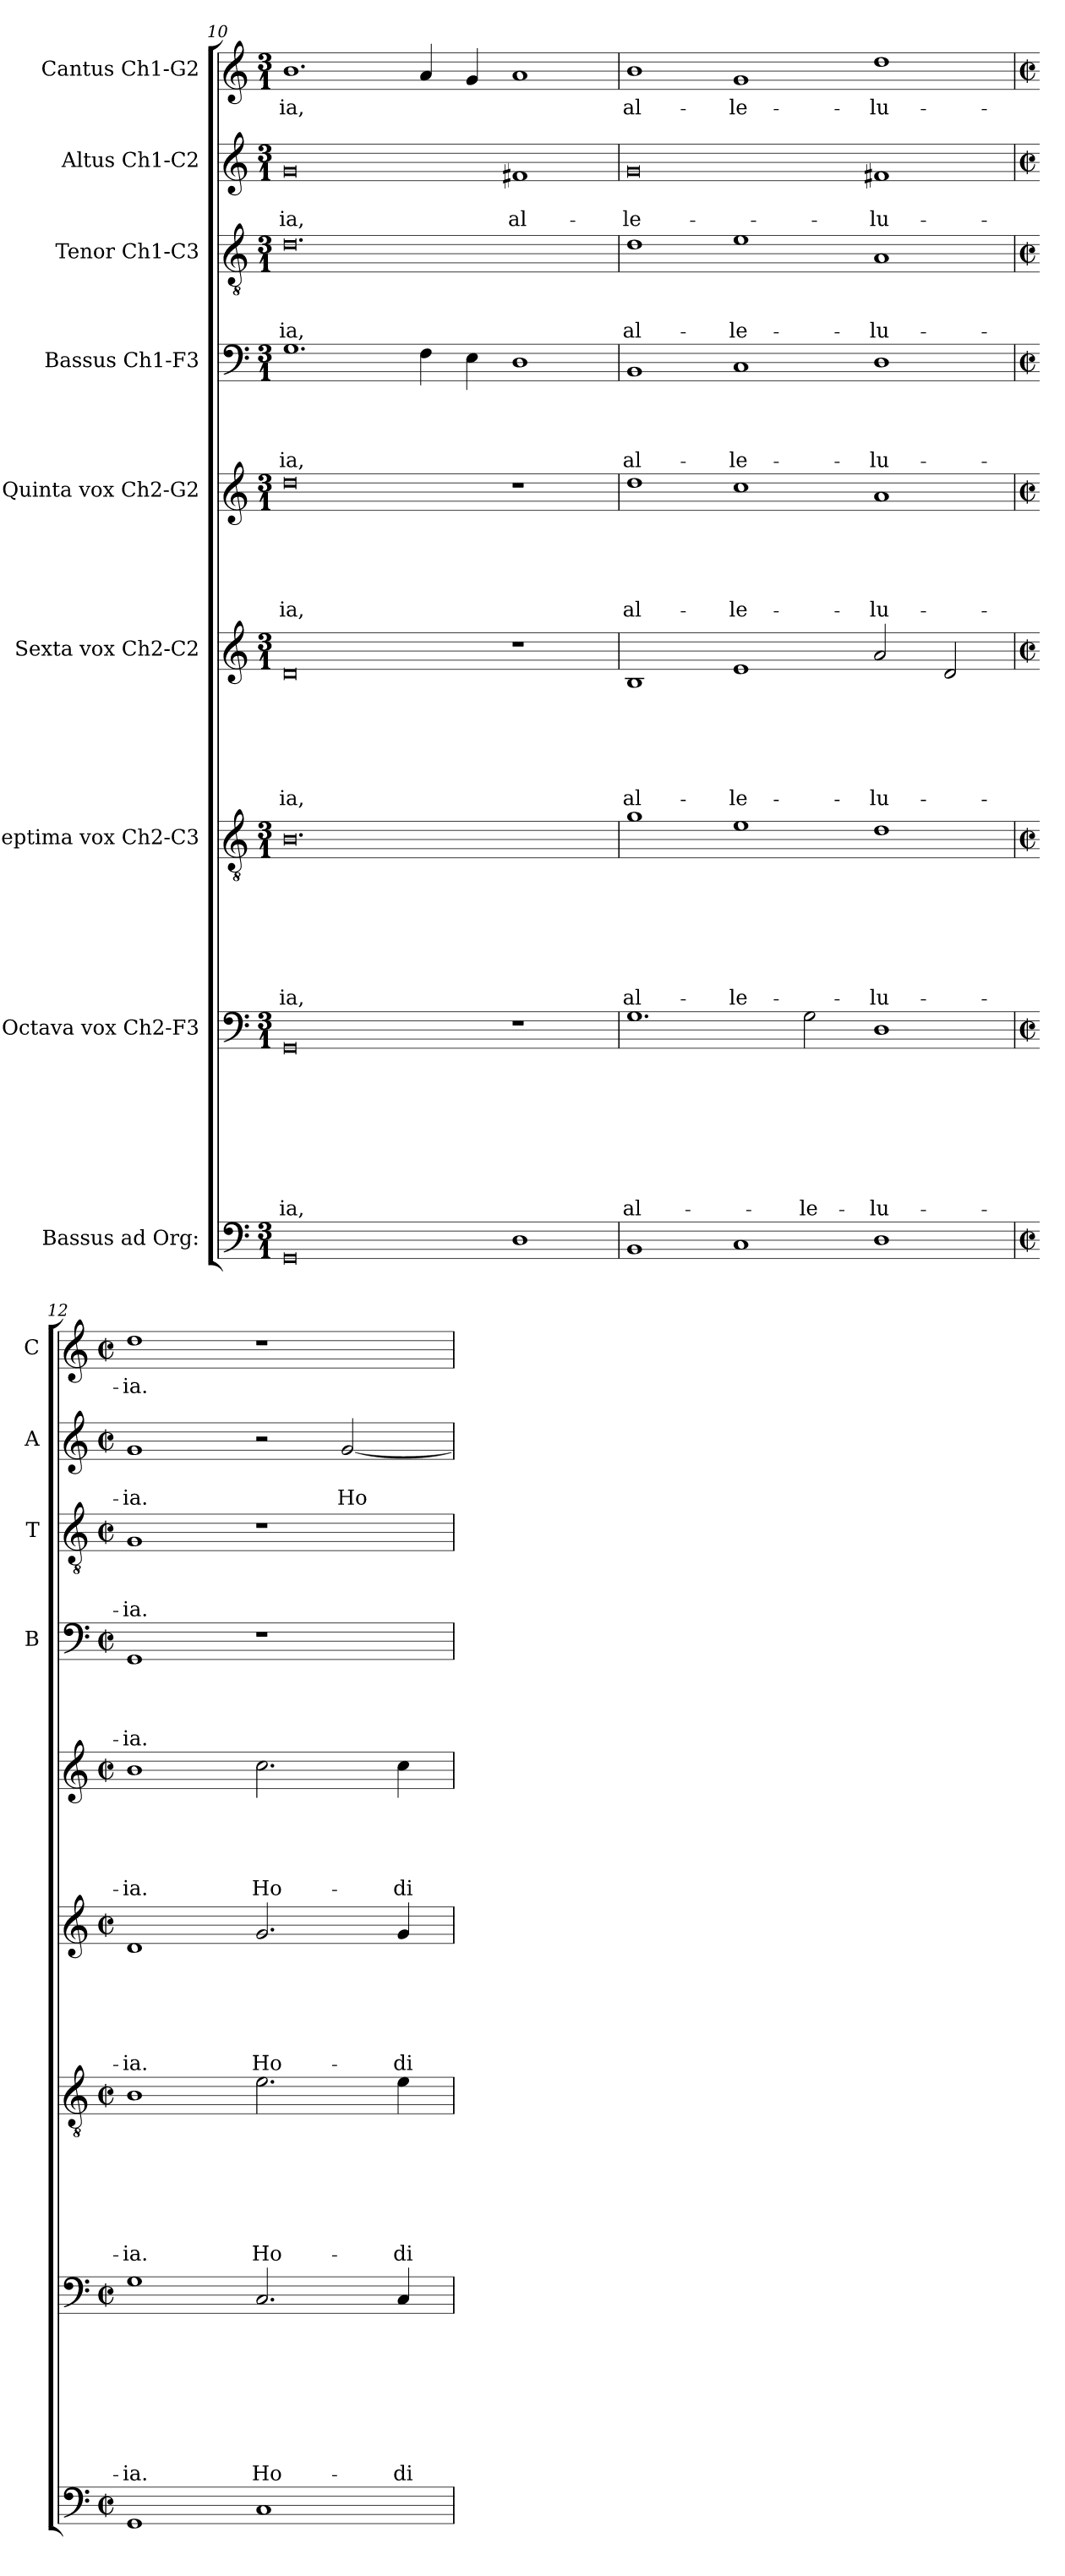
**kern	**kern	**text	**text	**text	**text	**text	**text	**text	**text	**kern	**text	**text	**text	**text	**text	**text	**text	**kern	**text	**text	**text	**text	**text	**text	**kern	**text	**text	**text	**text	**text	**kern	**text	**text	**text	**text	**kern	**text	**text	**text	**kern	**text	**text	**kern	**text
*part9	*part8	*part8	*part8	*part8	*part8	*part8	*part8	*part8	*part8	*part7	*part7	*part7	*part7	*part7	*part7	*part7	*part7	*part6	*part6	*part6	*part6	*part6	*part6	*part6	*part5	*part5	*part5	*part5	*part5	*part5	*part4	*part4	*part4	*part4	*part4	*part3	*part3	*part3	*part3	*part2	*part2	*part2	*part1	*part1
*staff9	*staff8	*staff8	*staff8	*staff8	*staff8	*staff8	*staff8	*staff8	*staff8	*staff7	*staff7	*staff7	*staff7	*staff7	*staff7	*staff7	*staff7	*staff6	*staff6	*staff6	*staff6	*staff6	*staff6	*staff6	*staff5	*staff5	*staff5	*staff5	*staff5	*staff5	*staff4	*staff4	*staff4	*staff4	*staff4	*staff3	*staff3	*staff3	*staff3	*staff2	*staff2	*staff2	*staff1	*staff1
*I"Bassus ad Org:	*I"Octava vox Ch2-F3	*	*	*	*	*	*	*	*	*I"Septima vox Ch2-C3	*	*	*	*	*	*	*	*I"Sexta vox Ch2-C2	*	*	*	*	*	*	*I"Quinta vox Ch2-G2	*	*	*	*	*	*I"Bassus Ch1-F3	*	*	*	*	*I"Tenor Ch1-C3	*	*	*	*I"Altus Ch1-C2	*	*	*I"Cantus Ch1-G2	*
*	*	*	*	*	*	*	*	*	*	*	*	*	*	*	*	*	*	*	*	*	*	*	*	*	*	*	*	*	*	*	*I'B	*	*	*	*	*I'T	*	*	*	*I'A	*	*	*I'C	*
*clefF4	*clefF4	*	*	*	*	*	*	*	*	*clefGv2	*	*	*	*	*	*	*	*clefG2	*	*	*	*	*	*	*clefG2	*	*	*	*	*	*clefF4	*	*	*	*	*clefGv2	*	*	*	*clefG2	*	*	*clefG2	*
*k[]	*k[]	*	*	*	*	*	*	*	*	*k[]	*	*	*	*	*	*	*	*k[]	*	*	*	*	*	*	*k[]	*	*	*	*	*	*k[]	*	*	*	*	*k[]	*	*	*	*k[]	*	*	*k[]	*
*C:	*C:	*	*	*	*	*	*	*	*	*C:	*	*	*	*	*	*	*	*C:	*	*	*	*	*	*	*C:	*	*	*	*	*	*C:	*	*	*	*	*C:	*	*	*	*C:	*	*	*C:	*
*M3/1	*M3/1	*	*	*	*	*	*	*	*	*M3/1	*	*	*	*	*	*	*	*M3/1	*	*	*	*	*	*	*M3/1	*	*	*	*	*	*M3/1	*	*	*	*	*M3/1	*	*	*	*M3/1	*	*	*M3/1	*
=10	=10	=10	=10	=10	=10	=10	=10	=10	=10	=10	=10	=10	=10	=10	=10	=10	=10	=10	=10	=10	=10	=10	=10	=10	=10	=10	=10	=10	=10	=10	=10	=10	=10	=10	=10	=10	=10	=10	=10	=10	=10	=10	=10	=10
!	!	!	!	!	!	!	!	!	!LO:LY:b	!	!	!	!	!	!	!	!LO:LY:b	!	!	!	!	!	!	!LO:LY:b	!	!	!	!	!	!LO:LY:b	!	!	!	!	!LO:LY:b	!	!	!	!LO:LY:b	!	!	!LO:LY:b	!	!LO:LY:b
0GG	0GG	.	.	.	.	.	.	.	-ia,	0.B	.	.	.	.	.	.	-ia,	0d	.	.	.	.	.	-ia,	0dd	.	.	.	.	-ia,	1.G	.	.	.	-ia,	0.d	.	.	-ia,	0g	.	-ia,	1.b	-ia,
.	.	.	.	.	.	.	.	.	.	.	.	.	.	.	.	.	.	.	.	.	.	.	.	.	.	.	.	.	.	.	4F\	.	.	.	.	.	.	.	.	.	.	.	4a/	.
.	.	.	.	.	.	.	.	.	.	.	.	.	.	.	.	.	.	.	.	.	.	.	.	.	.	.	.	.	.	.	4E\	.	.	.	.	.	.	.	.	.	.	.	4g/	.
!	!	!	!	!	!	!	!	!	!	!	!	!	!	!	!	!	!	!	!	!	!	!	!	!	!	!	!	!	!	!	!	!	!	!	!	!	!	!	!	!	!	!LO:LY:b	!	!
1D	1r	.	.	.	.	.	.	.	.	.	.	.	.	.	.	.	.	1r	.	.	.	.	.	.	1r	.	.	.	.	.	1D	.	.	.	.	.	.	.	.	1f#X	.	al-	1a	.
=11	=11	=11	=11	=11	=11	=11	=11	=11	=11	=11	=11	=11	=11	=11	=11	=11	=11	=11	=11	=11	=11	=11	=11	=11	=11	=11	=11	=11	=11	=11	=11	=11	=11	=11	=11	=11	=11	=11	=11	=11	=11	=11	=11	=11
!	!	!	!	!	!	!	!	!	!LO:LY:b	!	!	!	!	!	!	!	!LO:LY:b	!	!	!	!	!	!	!LO:LY:b	!	!	!	!	!	!LO:LY:b	!	!	!	!	!LO:LY:b	!	!	!	!LO:LY:b	!	!	!LO:LY:b	!	!LO:LY:b
1BB	1.G	.	.	.	.	.	.	.	al-	1g	.	.	.	.	.	.	al-	1B	.	.	.	.	.	al-	1dd	.	.	.	.	al-	1BB	.	.	.	al-	1d	.	.	al-	0g	.	-le-	1b	al-
!	!	!	!	!	!	!	!	!	!	!	!	!	!	!	!	!	!LO:LY:b	!	!	!	!	!	!	!LO:LY:b	!	!	!	!	!	!LO:LY:b	!	!	!	!	!LO:LY:b	!	!	!	!LO:LY:b	!	!	!	!	!LO:LY:b
1C	.	.	.	.	.	.	.	.	.	1e	.	.	.	.	.	.	-le-	1e	.	.	.	.	.	-le-	1cc	.	.	.	.	-le-	1C	.	.	.	-le-	1e	.	.	-le-	.	.	.	1g	-le-
!	!	!	!	!	!	!	!	!	!LO:LY:b	!	!	!	!	!	!	!	!	!	!	!	!	!	!	!	!	!	!	!	!	!	!	!	!	!	!	!	!	!	!	!	!	!	!	!
.	2G\	.	.	.	.	.	.	.	-le-	.	.	.	.	.	.	.	.	.	.	.	.	.	.	.	.	.	.	.	.	.	.	.	.	.	.	.	.	.	.	.	.	.	.	.
!	!	!	!	!	!	!	!	!	!LO:LY:b	!	!	!	!	!	!	!	!LO:LY:b	!	!	!	!	!	!	!LO:LY:b	!	!	!	!	!	!LO:LY:b	!	!	!	!	!LO:LY:b	!	!	!	!LO:LY:b	!	!	!LO:LY:b	!	!LO:LY:b
1D	1D	.	.	.	.	.	.	.	-lu-	1d	.	.	.	.	.	.	-lu-	2a/	.	.	.	.	.	-lu-	1a	.	.	.	.	-lu-	1D	.	.	.	-lu-	1A	.	.	-lu-	1f#X	.	-lu-	1dd	-lu-
.	.	.	.	.	.	.	.	.	.	.	.	.	.	.	.	.	.	2d/	.	.	.	.	.	.	.	.	.	.	.	.	.	.	.	.	.	.	.	.	.	.	.	.	.	.
!!LO:PB:g=z
=12	=12	=12	=12	=12	=12	=12	=12	=12	=12	=12	=12	=12	=12	=12	=12	=12	=12	=12	=12	=12	=12	=12	=12	=12	=12	=12	=12	=12	=12	=12	=12	=12	=12	=12	=12	=12	=12	=12	=12	=12	=12	=12	=12	=12
*M2/2	*M2/2	*	*	*	*	*	*	*	*	*M2/2	*	*	*	*	*	*	*	*M2/2	*	*	*	*	*	*	*M2/2	*	*	*	*	*	*M2/2	*	*	*	*	*M2/2	*	*	*	*M2/2	*	*	*M2/2	*
*met(c|)	*met(c|)	*	*	*	*	*	*	*	*	*met(c|)	*	*	*	*	*	*	*	*met(c|)	*	*	*	*	*	*	*met(c|)	*	*	*	*	*	*met(c|)	*	*	*	*	*met(c|)	*	*	*	*met(c|)	*	*	*met(c|)	*
!	!	!	!	!	!	!	!	!	!LO:LY:b	!	!	!	!	!	!	!	!LO:LY:b	!	!	!	!	!	!	!LO:LY:b	!	!	!	!	!	!LO:LY:b	!	!	!	!	!LO:LY:b	!	!	!	!LO:LY:b	!	!	!LO:LY:b	!	!LO:LY:b
1GG	1G	.	.	.	.	.	.	.	-ia.	1B	.	.	.	.	.	.	-ia.	1d	.	.	.	.	.	-ia.	1b	.	.	.	.	-ia.	1GG	.	.	.	-ia.	1G	.	.	-ia.	1g	.	-ia.	1dd	-ia.
!	!	!	!	!	!	!	!	!	!LO:LY:b	!	!	!	!	!	!	!	!LO:LY:b	!	!	!	!	!	!	!LO:LY:b	!	!	!	!	!	!LO:LY:b	!	!	!	!	!	!	!	!	!	!	!	!	!	!
1C	2.C/	.	.	.	.	.	.	.	Ho-	2.e\	.	.	.	.	.	.	Ho-	2.g/	.	.	.	.	.	Ho-	2.cc\	.	.	.	.	Ho-	1r	.	.	.	.	1r	.	.	.	2r	.	.	1r	.
!	!	!	!	!	!	!	!	!	!	!	!	!	!	!	!	!	!	!	!	!	!	!	!	!	!	!	!	!	!	!	!	!	!	!	!	!	!	!	!	!	!	!LO:LY:b	!	!
.	.	.	.	.	.	.	.	.	.	.	.	.	.	.	.	.	.	.	.	.	.	.	.	.	.	.	.	.	.	.	.	.	.	.	.	.	.	.	.	[2g/	.	Ho-	.	.
!	!	!	!	!	!	!	!	!	!LO:LY:b	!	!	!	!	!	!	!	!LO:LY:b	!	!	!	!	!	!	!LO:LY:b	!	!	!	!	!	!LO:LY:b	!	!	!	!	!	!	!	!	!	!	!	!	!	!
.	4C/	.	.	.	.	.	.	.	-di-	4e\	.	.	.	.	.	.	-di-	4g/	.	.	.	.	.	-di-	4cc\	.	.	.	.	-di-	.	.	.	.	.	.	.	.	.	.	.	.	.	.
=	=	=	=	=	=	=	=	=	=	=	=	=	=	=	=	=	=	=	=	=	=	=	=	=	=	=	=	=	=	=	=	=	=	=	=	=	=	=	=	=	=	=	=	=
*-	*-	*-	*-	*-	*-	*-	*-	*-	*-	*-	*-	*-	*-	*-	*-	*-	*-	*-	*-	*-	*-	*-	*-	*-	*-	*-	*-	*-	*-	*-	*-	*-	*-	*-	*-	*-	*-	*-	*-	*-	*-	*-	*-	*-
